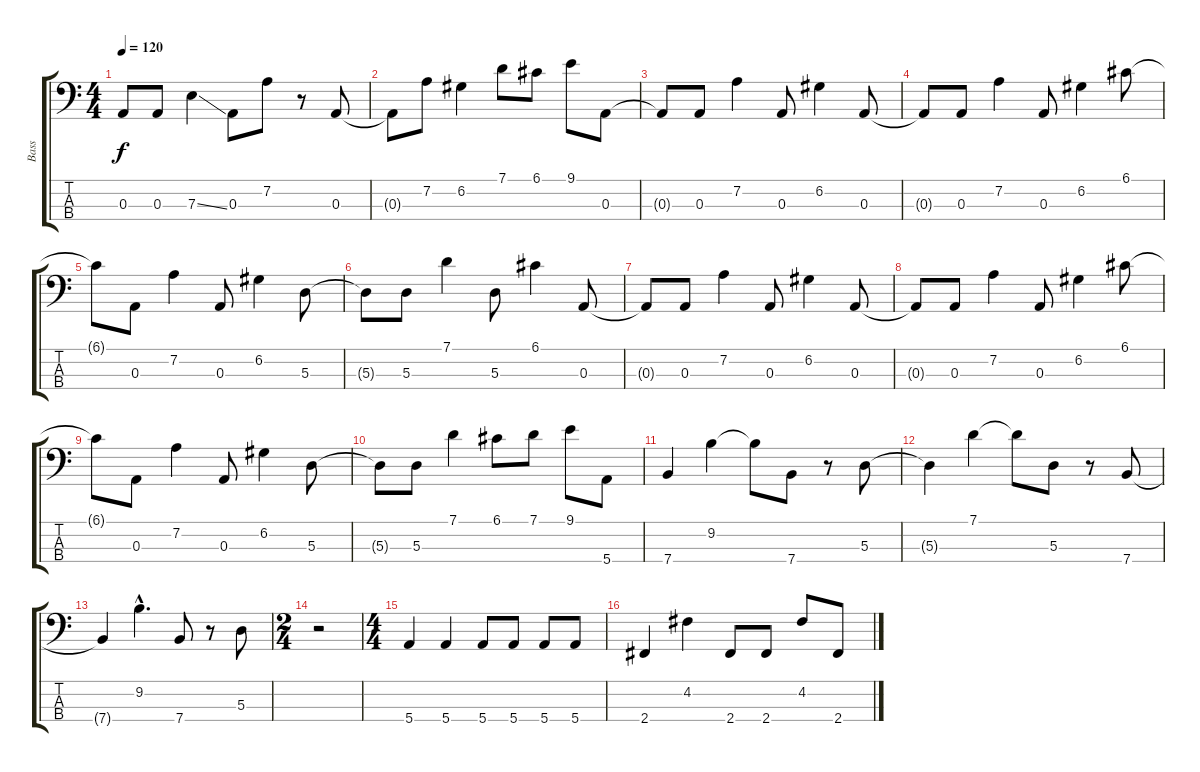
\track ("Bass" "Bass") {instrument electricbassfinger}
\staff {score tabs}
\tuning (G2 D2 A1 E1) {hide}
\ts (4 4)
\tempo 120
\clef f4
\ks c
0.3{t}.8{dy f} 0.3.8 7.3{ss}.4 0.3.8 7.2.8 r.8 0.3.8 |
0.3{t}.8 7.2.8 6.2.4 7.1.8 6.1.8 9.1.8 0.3.8 |
0.3{t}.8 0.3.8 7.2.4 0.3.8 6.2.4 0.3.8 |
0.3{t}.8 0.3.8 7.2.4 0.3.8 6.2.4 6.1.8 |
6.1{t}.8 0.3.8 7.2.4 0.3.8 6.2.4 5.3.8 |
5.3{t}.8 5.3.8 7.1.4 5.3.8 6.1.4 0.3.8 |
0.3{t}.8 0.3.8 7.2.4 0.3.8 6.2.4 0.3.8 |
0.3{t}.8 0.3.8 7.2.4 0.3.8 6.2.4 6.1.8 |
6.1{t}.8 0.3.8 7.2.4 0.3.8 6.2.4 5.3.8 |
5.3{t}.8 5.3.8 7.1.4 6.1.8 7.1.8 9.1.8 5.4.8 |
7.4.4 9.2.4 9.2{t}.8 7.4.8 r.8 5.3.8 |
5.3{t}.4 7.1.4 7.1{t}.8 5.3.8 r.8 7.4.8 |
7.4{t}.4 9.2{hac}.4{d} 7.4.8 r.8 5.3.8 |
\ts (2 4)
r.2 |
\ts (4 4)
5.4.4 5.4.4 5.4.8 5.4.8 5.4.8 5.4.8 |
2.4.4 4.2.4 2.4.8 2.4.8 4.2.8 2.4.8
